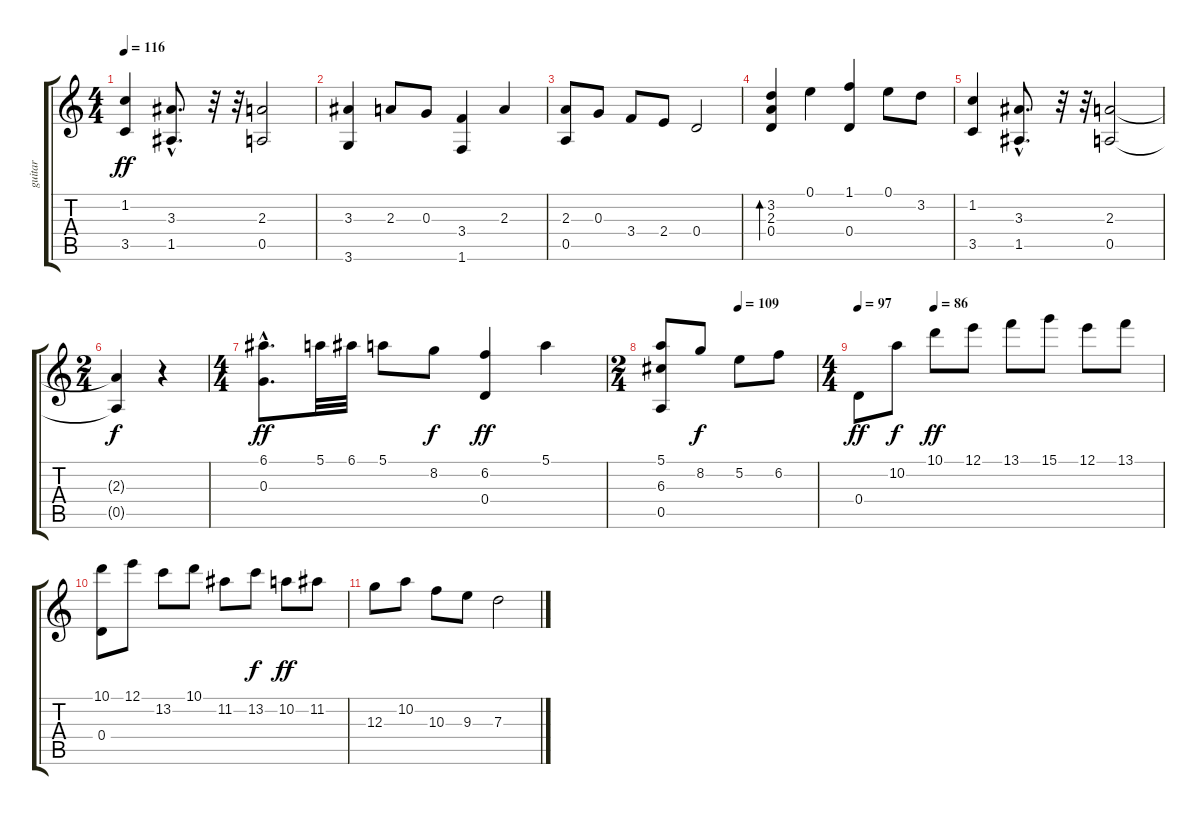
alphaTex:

\track ("guitar" "guitar") {instrument acousticguitarsteel}
\staff {score tabs}
\tuning (E4 B3 G3 D3 A2 E2) {hide}
\ts (4 4)
\tempo 116
\clef g2
\ks c
(1.2 3.5).4{dy ff} (3.3{hac} 1.5{hac}).8{d} r.32 r.32 (2.3 0.5).2 |
(3.3 3.6).4 2.3.8 0.3.8 (3.4 1.6).4 2.3.4 |
(2.3 0.5).8 0.3.8 3.4.8 2.4.8 0.4.2 |
(3.2 2.3 0.4).4{bd 240} 0.1.4 (1.1 0.4).4 0.1.8 3.2.8 |
(1.2 3.5).4 (3.3{hac} 1.5{hac}).8{d} r.32 r.32 (2.3 0.5).2 |
\ts (2 4)
(2.3{t} 0.5{t}).4{dy f} r.4 |
\ts (4 4)
(6.1{hac} 0.3).8{d dy ff} 5.1.32 6.1.32 5.1.8 8.2.8{dy f} (6.2 0.4).4{dy ff} 5.1.4 |
\ts (2 4)
\tempo (109 0.5)
(5.1 6.3 0.5).8 8.2.8{dy f} 5.2.8 6.2.8 |
\ts (4 4)
\tempo 97
\tempo (86 0.25)
0.4.8{dy ff} 10.2.8{dy f} 10.1.8{dy ff} 12.1.8 13.1.8 15.1.8 12.1.8 13.1.8 |
(10.1 0.4).8 12.1.8 13.2.8 10.1.8 11.2.8 13.2.8{dy f} 10.2.8{dy ff} 11.2.8 |
12.3.8 10.2.8 10.3.8 9.3.8 7.3.2
